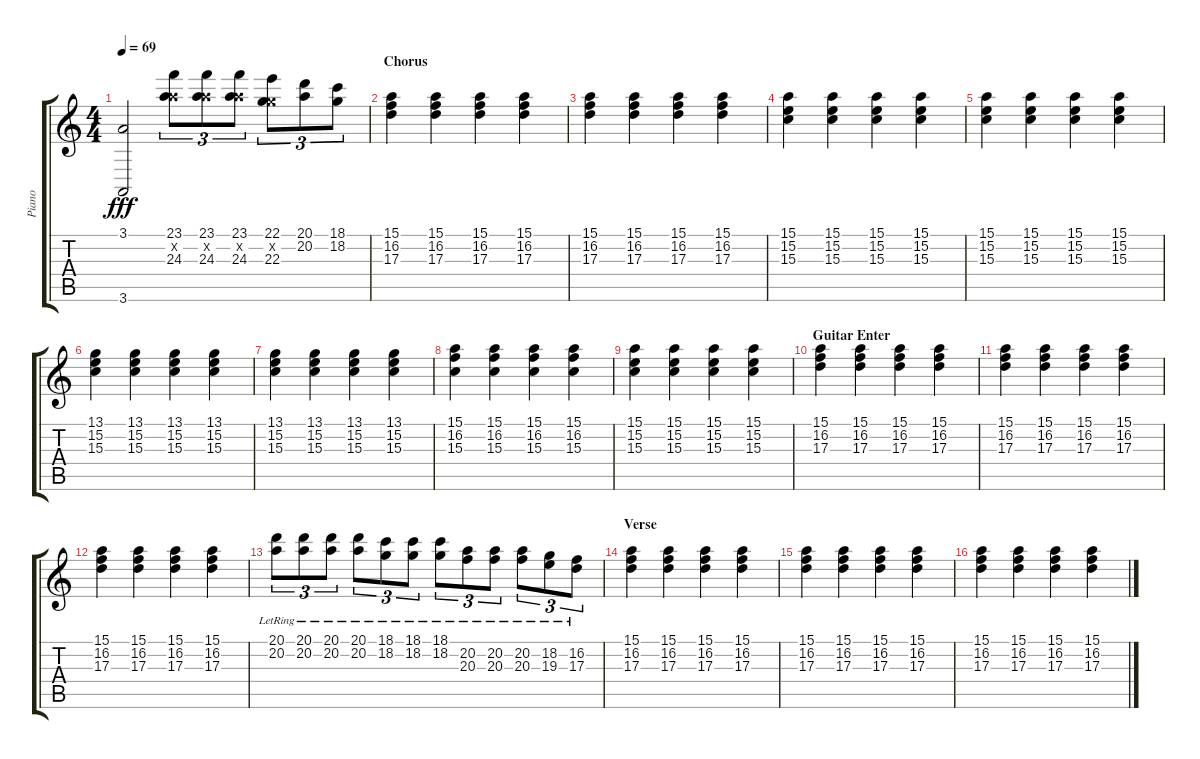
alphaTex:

\track ("Piano" "Piano") {instrument acousticgrandpiano}
\staff {score tabs}
\tuning (Gb4 Db4 A3 E3 B2 Gb2) {hide}
\ts (4 4)
\tempo 69
\clef g2
\ks c
(3.1 3.6).2{dy fff} (23.1 20.2{x} 24.3).8{tu (3 2)} (23.1 20.2{x} 24.3).8{tu (3 2)} (23.1 20.2{x} 24.3).8{tu (3 2)} (22.1 18.2{x} 22.3).8{tu (3 2)} (20.1 20.2).8{tu (3 2)} (18.1 18.2).8{tu (3 2)} |
\section ("" "Chorus")
(15.1 16.2 17.3).4 (15.1 16.2 17.3).4 (15.1 16.2 17.3).4 (15.1 16.2 17.3).4 |
(15.1 16.2 17.3).4 (15.1 16.2 17.3).4 (15.1 16.2 17.3).4 (15.1 16.2 17.3).4 |
(15.1 15.2 15.3).4 (15.1 15.2 15.3).4 (15.1 15.2 15.3).4 (15.1 15.2 15.3).4 |
(15.1 15.2 15.3).4 (15.1 15.2 15.3).4 (15.1 15.2 15.3).4 (15.1 15.2 15.3).4 |
(13.1 15.2 15.3).4 (13.1 15.2 15.3).4 (13.1 15.2 15.3).4 (13.1 15.2 15.3).4 |
(13.1 15.2 15.3).4 (13.1 15.2 15.3).4 (13.1 15.2 15.3).4 (13.1 15.2 15.3).4 |
(15.1 16.2 15.3).4 (15.1 16.2 15.3).4 (15.1 16.2 15.3).4 (15.1 16.2 15.3).4 |
(15.1 15.2 15.3).4 (15.1 15.2 15.3).4 (15.1 15.2 15.3).4 (15.1 15.2 15.3).4 |
\section ("" "Guitar Enter")
(15.1 16.2 17.3).4 (15.1 16.2 17.3).4 (15.1 16.2 17.3).4 (15.1 16.2 17.3).4 |
(15.1 16.2 17.3).4 (15.1 16.2 17.3).4 (15.1 16.2 17.3).4 (15.1 16.2 17.3).4 |
(15.1 16.2 17.3).4 (15.1 16.2 17.3).4 (15.1 16.2 17.3).4 (15.1 16.2 17.3).4 |
(20.1{lr} 20.2).8{tu (3 2)} (20.1{lr} 20.2).8{tu (3 2)} (20.1{lr} 20.2).8{tu (3 2)} (20.1{lr} 20.2).8{tu (3 2)} (18.1{lr} 18.2).8{tu (3 2)} (18.1{lr} 18.2).8{tu (3 2)} (18.1{lr} 18.2).8{tu (3 2)} (20.2{lr} 20.3).8{tu (3 2)} (20.2{lr} 20.3).8{tu (3 2)} (20.2{lr} 20.3).8{tu (3 2)} (18.2{lr} 19.3).8{tu (3 2)} (16.2{lr} 17.3).8{tu (3 2)} |
\section ("" "Verse")
(15.1 16.2 17.3).4 (15.1 16.2 17.3).4 (15.1 16.2 17.3).4 (15.1 16.2 17.3).4 |
(15.1 16.2 17.3).4 (15.1 16.2 17.3).4 (15.1 16.2 17.3).4 (15.1 16.2 17.3).4 |
(15.1 16.2 17.3).4 (15.1 16.2 17.3).4 (15.1 16.2 17.3).4 (15.1 16.2 17.3).4
